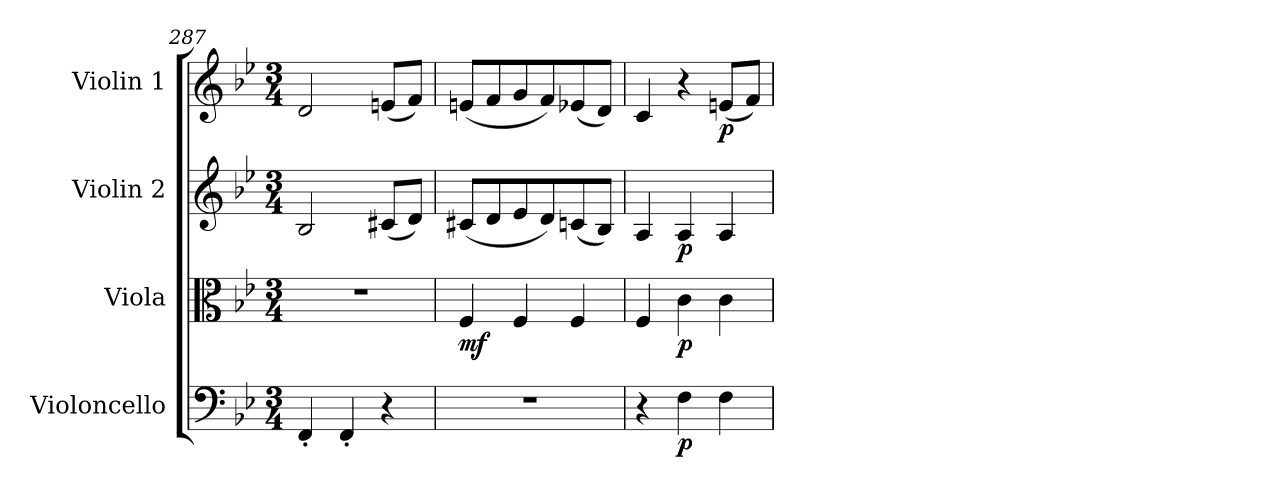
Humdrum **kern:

**kern	**dynam	**kern	**dynam	**kern	**dynam	**kern	**dynam
*part4	*part4	*part3	*part3	*part2	*part2	*part1	*part1
*staff4	*staff4	*staff3	*staff3	*staff2	*staff2	*staff1	*staff1
*I"Violoncello	*	*I"Viola	*	*I"Violin 2	*	*I"Violin 1	*
*I'Vc	*	*I'Vla	*	*I'Vln	*	*I'Vln	*
*clefF4	*	*clefC3	*	*clefG2	*	*clefG2	*
*k[b-e-]	*	*k[b-e-]	*	*k[b-e-]	*	*k[b-e-]	*
*M3/4	*	*M3/4	*	*M3/4	*	*M3/4	*
=287	=287	=287	=287	=287	=287	=287	=287
4FF'/	.	2.r	.	2B-/	.	2d/	.
4FF'/	.	.	.	.	.	.	.
4r	.	.	.	(<8c#X/L	.	(<8en/L	.
.	.	.	.	8d/J)	.	8f/J)	.
=288	=288	=288	=288	=288	=288	=288	=288
!	!	!	!LO:DY:b	!	!	!	!
2.r	.	4F/	mf	(<8c#X/L	.	(<8en/L	.
.	.	.	.	8d/	.	8f/	.
.	.	4F/	.	8e-/	.	8g/	.
.	.	.	.	8d/)	.	8f/)	.
.	.	4F/	.	(<8cn/	.	(<8e-X/	.
.	.	.	.	8B-/J)	.	8d/J)	.
=289	=289	=289	=289	=289	=289	=289	=289
4r	.	4F/	.	4A/	.	4c/	.
!	!LO:DY:b	!	!LO:DY:b	!	!LO:DY:b	!	!
4F\	p	4c\	p	4A/	p	4r	.
!	!	!	!	!	!	!	!LO:DY:b
4F\	.	4c\	.	4A/	.	(<8en/L	p
.	.	.	.	.	.	8f/J)	.
=	=	=	=	=	=	=	=
*-	*-	*-	*-	*-	*-	*-	*-
